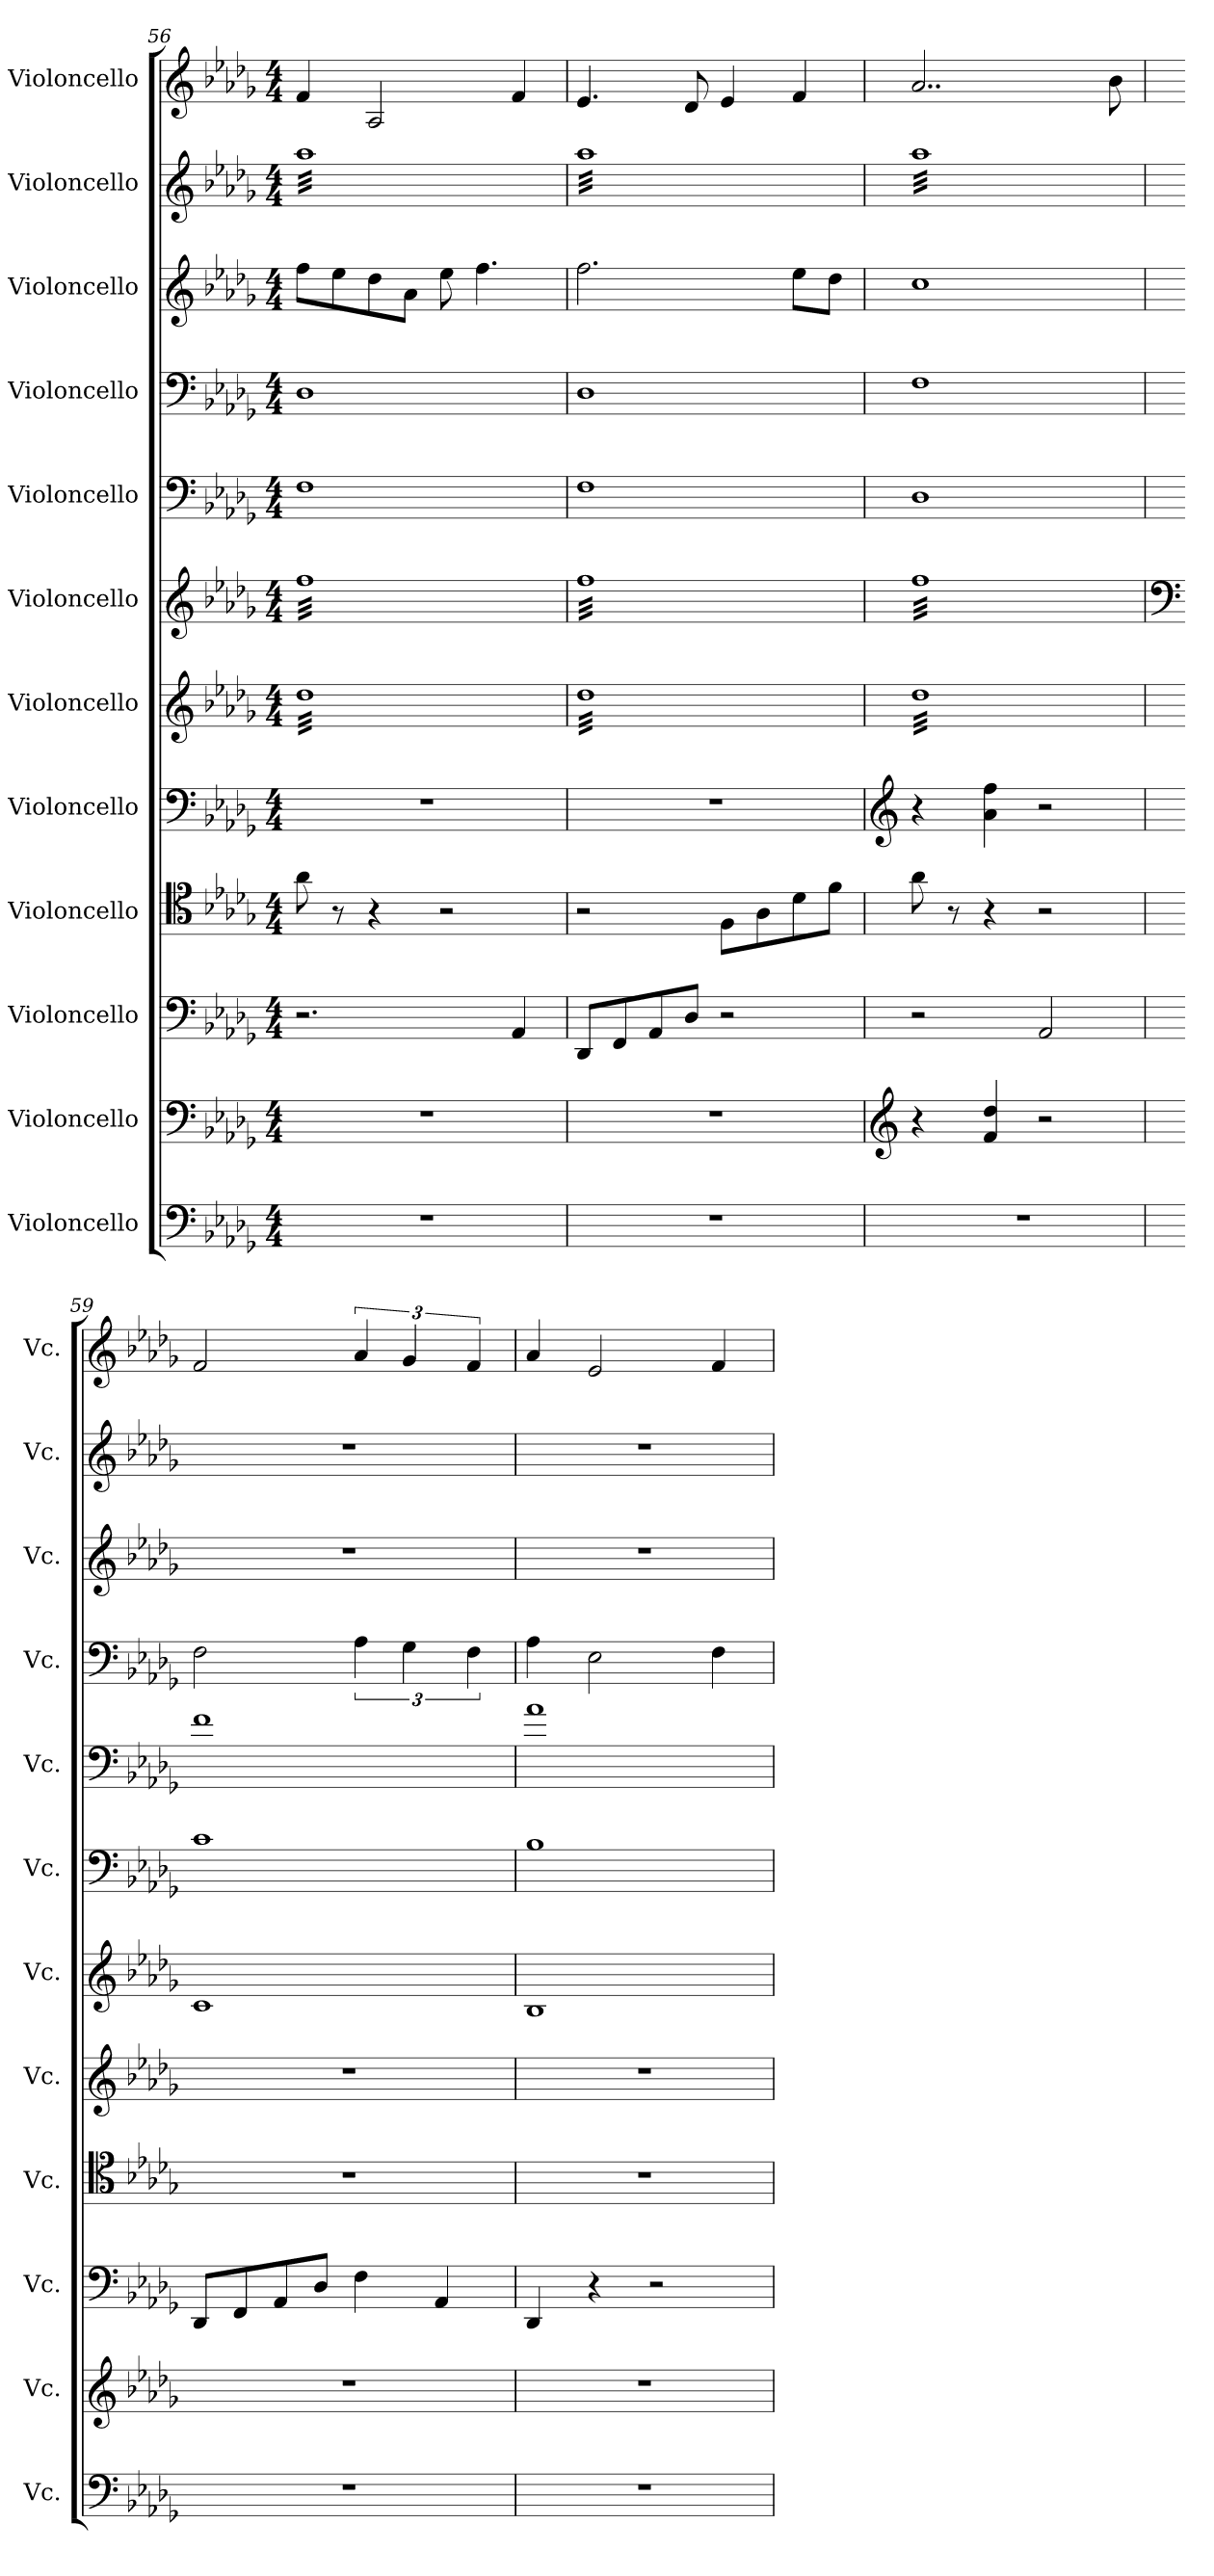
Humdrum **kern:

**kern	**kern	**kern	**kern	**kern	**kern	**kern	**kern	**kern	**kern	**kern	**kern
*part12	*part11	*part10	*part9	*part8	*part7	*part6	*part5	*part4	*part3	*part2	*part1
*staff12	*staff11	*staff10	*staff9	*staff8	*staff7	*staff6	*staff5	*staff4	*staff3	*staff2	*staff1
*I"Violoncello	*I"Violoncello	*I"Violoncello	*I"Violoncello	*I"Violoncello	*I"Violoncello	*I"Violoncello	*I"Violoncello	*I"Violoncello	*I"Violoncello	*I"Violoncello	*I"Violoncello
*I'Vc.	*I'Vc.	*I'Vc.	*I'Vc.	*I'Vc.	*I'Vc.	*I'Vc.	*I'Vc.	*I'Vc.	*I'Vc.	*I'Vc.	*I'Vc.
*clefF4	*clefF4	*clefF4	*clefC4	*clefF4	*clefG2	*clefG2	*clefF4	*clefF4	*clefG2	*clefG2	*clefG2
*k[b-e-a-d-g-]	*k[b-e-a-d-g-]	*k[b-e-a-d-g-]	*k[b-e-a-d-g-]	*k[b-e-a-d-g-]	*k[b-e-a-d-g-]	*k[b-e-a-d-g-]	*k[b-e-a-d-g-]	*k[b-e-a-d-g-]	*k[b-e-a-d-g-]	*k[b-e-a-d-g-]	*k[b-e-a-d-g-]
*M4/4	*M4/4	*M4/4	*M4/4	*M4/4	*M4/4	*M4/4	*M4/4	*M4/4	*M4/4	*M4/4	*M4/4
=56	=56	=56	=56	=56	=56	=56	=56	=56	=56	=56	=56
*	*	*	*	*	*tremolo	*	*	*	*	*	*
*	*	*	*	*	*	*tremolo	*	*	*	*	*
*	*	*	*	*	*	*	*	*	*	*tremolo	*
1r	1r	2.r	8a-\	1r	32dd-LLL	32ffLLL	1F	1D-	8ff\L	32aa-LLL	4f/
.	.	.	.	.	32dd-	32ff	.	.	.	32aa-	.
.	.	.	.	.	32dd-	32ff	.	.	.	32aa-	.
.	.	.	.	.	32dd-	32ff	.	.	.	32aa-	.
.	.	.	8r	.	32dd-	32ff	.	.	8ee-\	32aa-	.
.	.	.	.	.	32dd-	32ff	.	.	.	32aa-	.
.	.	.	.	.	32dd-	32ff	.	.	.	32aa-	.
.	.	.	.	.	32dd-	32ff	.	.	.	32aa-	.
.	.	.	4r	.	32dd-	32ff	.	.	8dd-\	32aa-	2A-/
.	.	.	.	.	32dd-	32ff	.	.	.	32aa-	.
.	.	.	.	.	32dd-	32ff	.	.	.	32aa-	.
.	.	.	.	.	32dd-	32ff	.	.	.	32aa-	.
.	.	.	.	.	32dd-	32ff	.	.	8a-\J	32aa-	.
.	.	.	.	.	32dd-	32ff	.	.	.	32aa-	.
.	.	.	.	.	32dd-	32ff	.	.	.	32aa-	.
.	.	.	.	.	32dd-	32ff	.	.	.	32aa-	.
.	.	.	2r	.	32dd-	32ff	.	.	8ee-\	32aa-	.
.	.	.	.	.	32dd-	32ff	.	.	.	32aa-	.
.	.	.	.	.	32dd-	32ff	.	.	.	32aa-	.
.	.	.	.	.	32dd-	32ff	.	.	.	32aa-	.
.	.	.	.	.	32dd-	32ff	.	.	4.ff\	32aa-	.
.	.	.	.	.	32dd-	32ff	.	.	.	32aa-	.
.	.	.	.	.	32dd-	32ff	.	.	.	32aa-	.
.	.	.	.	.	32dd-	32ff	.	.	.	32aa-	.
.	.	4AA-/	.	.	32dd-	32ff	.	.	.	32aa-	4f/
.	.	.	.	.	32dd-	32ff	.	.	.	32aa-	.
.	.	.	.	.	32dd-	32ff	.	.	.	32aa-	.
.	.	.	.	.	32dd-	32ff	.	.	.	32aa-	.
.	.	.	.	.	32dd-	32ff	.	.	.	32aa-	.
.	.	.	.	.	32dd-	32ff	.	.	.	32aa-	.
.	.	.	.	.	32dd-	32ff	.	.	.	32aa-	.
.	.	.	.	.	32dd-JJJ	32ffJJJ	.	.	.	32aa-JJJ	.
!!LO:PB:g=z
=57	=57	=57	=57	=57	=57	=57	=57	=57	=57	=57	=57
1r	1r	8DD-/L	2r	1r	32dd-LLL	32ffLLL	1F	1D-	2.ff\	32aa-LLL	4.e-/
.	.	.	.	.	32dd-	32ff	.	.	.	32aa-	.
.	.	.	.	.	32dd-	32ff	.	.	.	32aa-	.
.	.	.	.	.	32dd-	32ff	.	.	.	32aa-	.
.	.	8FF/	.	.	32dd-	32ff	.	.	.	32aa-	.
.	.	.	.	.	32dd-	32ff	.	.	.	32aa-	.
.	.	.	.	.	32dd-	32ff	.	.	.	32aa-	.
.	.	.	.	.	32dd-	32ff	.	.	.	32aa-	.
.	.	8AA-/	.	.	32dd-	32ff	.	.	.	32aa-	.
.	.	.	.	.	32dd-	32ff	.	.	.	32aa-	.
.	.	.	.	.	32dd-	32ff	.	.	.	32aa-	.
.	.	.	.	.	32dd-	32ff	.	.	.	32aa-	.
.	.	8D-/J	.	.	32dd-	32ff	.	.	.	32aa-	8d-/
.	.	.	.	.	32dd-	32ff	.	.	.	32aa-	.
.	.	.	.	.	32dd-	32ff	.	.	.	32aa-	.
.	.	.	.	.	32dd-	32ff	.	.	.	32aa-	.
.	.	2r	8F\L	.	32dd-	32ff	.	.	.	32aa-	4e-/
.	.	.	.	.	32dd-	32ff	.	.	.	32aa-	.
.	.	.	.	.	32dd-	32ff	.	.	.	32aa-	.
.	.	.	.	.	32dd-	32ff	.	.	.	32aa-	.
.	.	.	8A-\	.	32dd-	32ff	.	.	.	32aa-	.
.	.	.	.	.	32dd-	32ff	.	.	.	32aa-	.
.	.	.	.	.	32dd-	32ff	.	.	.	32aa-	.
.	.	.	.	.	32dd-	32ff	.	.	.	32aa-	.
.	.	.	8d-\	.	32dd-	32ff	.	.	8ee-\L	32aa-	4f/
.	.	.	.	.	32dd-	32ff	.	.	.	32aa-	.
.	.	.	.	.	32dd-	32ff	.	.	.	32aa-	.
.	.	.	.	.	32dd-	32ff	.	.	.	32aa-	.
.	.	.	8f\J	.	32dd-	32ff	.	.	8dd-\J	32aa-	.
.	.	.	.	.	32dd-	32ff	.	.	.	32aa-	.
.	.	.	.	.	32dd-	32ff	.	.	.	32aa-	.
.	.	.	.	.	32dd-JJJ	32ffJJJ	.	.	.	32aa-JJJ	.
=58	=58	=58	=58	=58	=58	=58	=58	=58	=58	=58	=58
*	*clefG2	*	*	*clefG2	*	*	*	*	*	*	*
1r	4r	2r	8a-\	4r	32dd-LLL	32ffLLL	1D-	1F	1cc	32aa-LLL	2..a-/
.	.	.	.	.	32dd-	32ff	.	.	.	32aa-	.
.	.	.	.	.	32dd-	32ff	.	.	.	32aa-	.
.	.	.	.	.	32dd-	32ff	.	.	.	32aa-	.
.	.	.	8r	.	32dd-	32ff	.	.	.	32aa-	.
.	.	.	.	.	32dd-	32ff	.	.	.	32aa-	.
.	.	.	.	.	32dd-	32ff	.	.	.	32aa-	.
.	.	.	.	.	32dd-	32ff	.	.	.	32aa-	.
.	4f/ 4dd-/	.	4r	4a-\ 4ff\	32dd-	32ff	.	.	.	32aa-	.
.	.	.	.	.	32dd-	32ff	.	.	.	32aa-	.
.	.	.	.	.	32dd-	32ff	.	.	.	32aa-	.
.	.	.	.	.	32dd-	32ff	.	.	.	32aa-	.
.	.	.	.	.	32dd-	32ff	.	.	.	32aa-	.
.	.	.	.	.	32dd-	32ff	.	.	.	32aa-	.
.	.	.	.	.	32dd-	32ff	.	.	.	32aa-	.
.	.	.	.	.	32dd-	32ff	.	.	.	32aa-	.
.	2r	2AA-/	2r	2r	32dd-	32ff	.	.	.	32aa-	.
.	.	.	.	.	32dd-	32ff	.	.	.	32aa-	.
.	.	.	.	.	32dd-	32ff	.	.	.	32aa-	.
.	.	.	.	.	32dd-	32ff	.	.	.	32aa-	.
.	.	.	.	.	32dd-	32ff	.	.	.	32aa-	.
.	.	.	.	.	32dd-	32ff	.	.	.	32aa-	.
.	.	.	.	.	32dd-	32ff	.	.	.	32aa-	.
.	.	.	.	.	32dd-	32ff	.	.	.	32aa-	.
.	.	.	.	.	32dd-	32ff	.	.	.	32aa-	.
.	.	.	.	.	32dd-	32ff	.	.	.	32aa-	.
.	.	.	.	.	32dd-	32ff	.	.	.	32aa-	.
.	.	.	.	.	32dd-	32ff	.	.	.	32aa-	.
.	.	.	.	.	32dd-	32ff	.	.	.	32aa-	8b-\
.	.	.	.	.	32dd-	32ff	.	.	.	32aa-	.
.	.	.	.	.	32dd-	32ff	.	.	.	32aa-	.
.	.	.	.	.	32dd-JJJ	32ffJJJ	.	.	.	32aa-JJJ	.
*	*	*	*	*	*	*	*	*	*	*Xtremolo	*
*	*	*	*	*	*	*Xtremolo	*	*	*	*	*
*	*	*	*	*	*Xtremolo	*	*	*	*	*	*
=59	=59	=59	=59	=59	=59	=59	=59	=59	=59	=59	=59
*	*	*	*	*	*	*clefF4	*	*	*	*	*
1r	1r	8DD-/L	1r	1r	1c	1c	1f	2F\	1r	1r	2f/
.	.	8FF/	.	.	.	.	.	.	.	.	.
.	.	8AA-/	.	.	.	.	.	.	.	.	.
.	.	8D-/J	.	.	.	.	.	.	.	.	.
.	.	4F\	.	.	.	.	.	6A-\	.	.	6a-/
.	.	.	.	.	.	.	.	6G-\	.	.	6g-/
.	.	4AA-/	.	.	.	.	.	.	.	.	.
.	.	.	.	.	.	.	.	6F\	.	.	6f/
=60	=60	=60	=60	=60	=60	=60	=60	=60	=60	=60	=60
1r	1r	4DD-/	1r	1r	1B-	1B-	1a-	4A-\	1r	1r	4a-/
.	.	4r	.	.	.	.	.	2E-\	.	.	2e-/
.	.	2r	.	.	.	.	.	.	.	.	.
.	.	.	.	.	.	.	.	4F\	.	.	4f/
=	=	=	=	=	=	=	=	=	=	=	=
*-	*-	*-	*-	*-	*-	*-	*-	*-	*-	*-	*-
